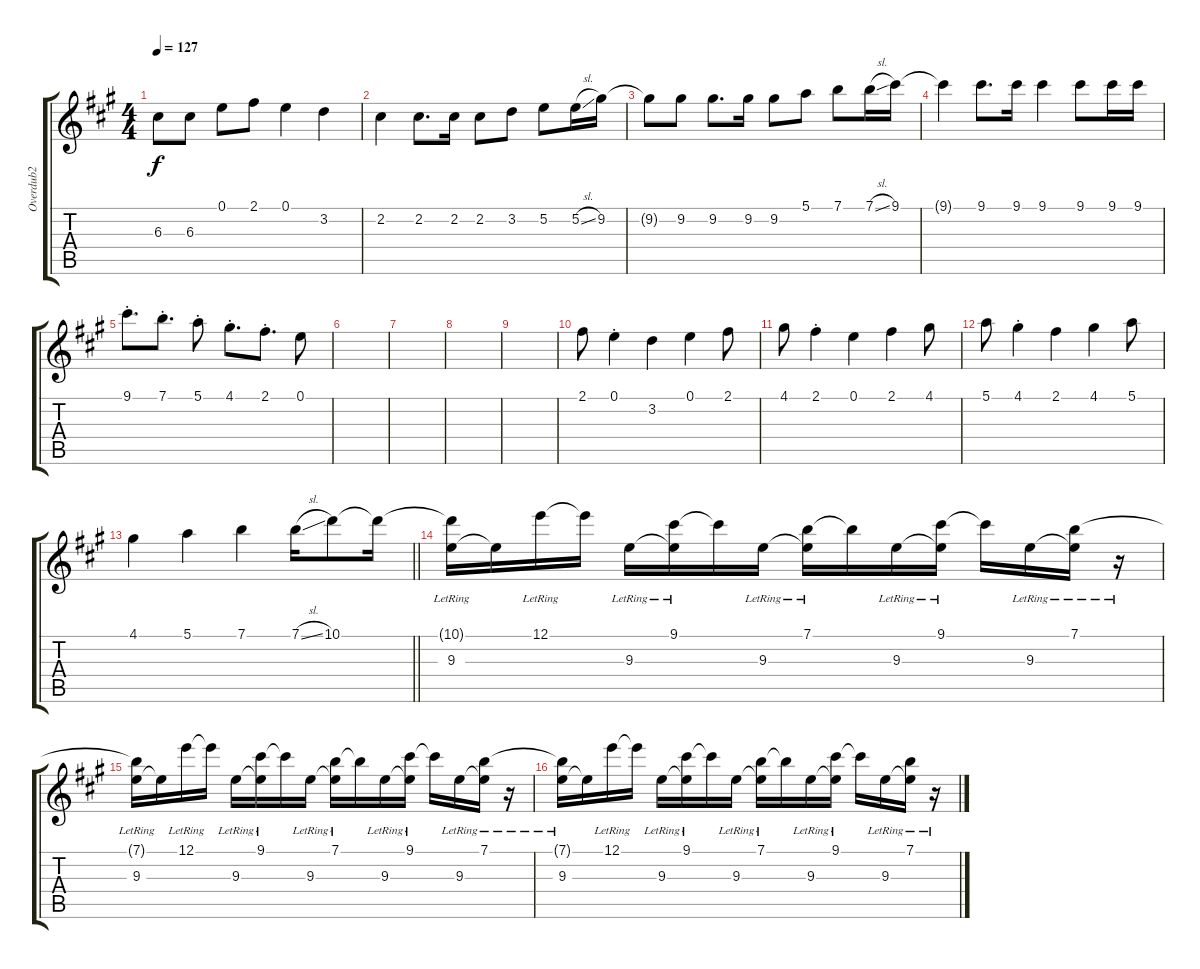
\track ("Overdub2" "Overdub2") {instrument acousticguitarsteel}
\staff {score tabs}
\tuning (E4 B3 G3 D3 A2 E2) {hide}
\ts (4 4)
\tempo 127
\clef g2
\ks a
6.3{t}.8{dy f} 6.3.8 0.1.8 2.1.8 0.1.4 3.2.4 |
2.2.4 2.2.8{d} 2.2.16 2.2.8 3.2.8 5.2.8 5.2{sl}.16 9.2.16 |
9.2{t}.8 9.2.8 9.2.8{d} 9.2.16 9.2.8 5.1.8 7.1.8 7.1{sl}.16 9.1.16 |
9.1{t}.4 9.1.8{d} 9.1.16 9.1.4 9.1.8 9.1.16 9.1.16 |
9.1{st}.8{d} 7.1{st}.8{d} 5.1{st}.8 4.1{st}.8{d} 2.1{st}.8{d} 0.1.8 |
|
|
|
|
2.1.8{volume 16} 0.1{st}.4 3.2.4 0.1.4 2.1.8 |
4.1.8 2.1{st}.4 0.1.4 2.1.4 4.1.8 |
5.1.8 4.1{st}.4 2.1.4 4.1.4 5.1.8 |
\barLineRight lightlight
4.1.4 5.1.4 7.1.4 7.1{sl}.16 10.1.8 10.1{t}.16 |
(10.1{t} 9.3{lr}).16 9.3{t}.16 12.1{lr}.16 12.1{t}.16 9.3{lr}.16 (9.1{lr} 9.3{t}).16 9.1{t}.16 9.3{lr}.16 (7.1{lr} 9.3{t}).16 7.1{t}.16 9.3{lr}.16 (9.1{lr} 9.3{t}).16 9.1{t}.16 9.3{lr}.16 (7.1{lr} 9.3{t}).16 r.16 |
(7.1{t} 9.3{lr}).16 9.3{t}.16 12.1{lr}.16 12.1{t}.16 9.3{lr}.16 (9.1{lr} 9.3{t}).16 9.1{t}.16 9.3{lr}.16 (7.1{lr} 9.3{t}).16 7.1{t}.16 9.3{lr}.16 (9.1{lr} 9.3{t}).16 9.1{t}.16 9.3{lr}.16 (7.1{lr} 9.3{t}).16 r.16 |
(7.1{t} 9.3{lr}).16 9.3{t}.16 12.1{lr}.16 12.1{t}.16 9.3{lr}.16 (9.1{lr} 9.3{t}).16 9.1{t}.16 9.3{lr}.16 (7.1{lr} 9.3{t}).16 7.1{t}.16 9.3{lr}.16 (9.1{lr} 9.3{t}).16 9.1{t}.16 9.3{lr}.16 (7.1{lr} 9.3{t}).16 r.16
